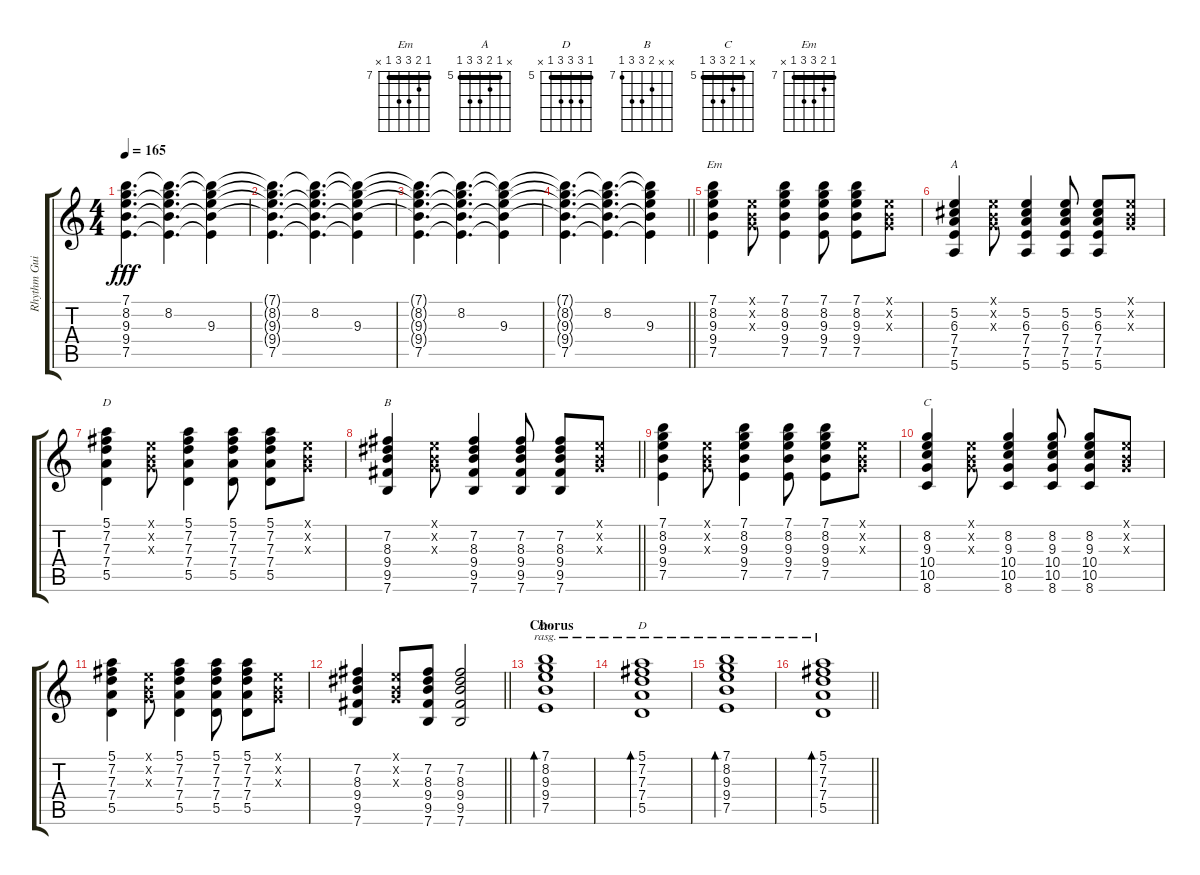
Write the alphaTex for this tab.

\track ("Rhythm Guitar" "Rhythm Gui") {instrument overdrivenguitar}
\staff {score tabs}
\tuning (E4 B3 G3 D3 A2 E2) {hide}
\chord (" Em" 7 8 9 9 7 x) {firstfret 7 barre 7}
\chord ("A" x 5 6 7 7 5) {firstfret 5 barre 5}
\chord ("D" x 7 7 7 5 x) {firstfret 5 barre 7}
\chord ("B" x x 8 9 9 7) {firstfret 7}
\chord ("C" x 5 6 7 7 5) {firstfret 5 barre 5}
\chord ("Em" 7 8 9 9 7 x) {firstfret 7 barre 7}
\chord ("D" 5 7 7 7 5 x) {firstfret 5 barre 5}
\ts (4 4)
\tempo 165
\clef g2
\ks c
(7.1{t} 8.2{t} 9.3{t} 9.4{t} 7.5).4{d dy fff} (7.1{t} 8.2 9.3{t} 9.4{t} 7.5{t}).4{d} (7.1{t} 8.2{t} 9.3 9.4{t} 7.5{t}).4 |
(7.1{t} 8.2{t} 9.3{t} 9.4{t} 7.5).4{d} (7.1{t} 8.2 9.3{t} 9.4{t} 7.5{t}).4{d} (7.1{t} 8.2{t} 9.3 9.4{t} 7.5{t}).4 |
(7.1{t} 8.2{t} 9.3{t} 9.4{t} 7.5).4{d} (7.1{t} 8.2 9.3{t} 9.4{t} 7.5{t}).4{d} (7.1{t} 8.2{t} 9.3 9.4{t} 7.5{t}).4 |
\barLineRight lightlight
(7.1{t} 8.2{t} 9.3{t} 9.4{t} 7.5).4{d} (7.1{t} 8.2 9.3{t} 9.4{t} 7.5{t}).4{d} (7.1{t} 8.2{t} 9.3 9.4{t} 7.5{t}).4 |
(7.1 8.2 9.3 9.4 7.5).4{ch " Em"} (0.1{x} 0.2{x} 0.3{x}).8 (7.1 8.2 9.3 9.4 7.5).4 (7.1 8.2 9.3 9.4 7.5).8 (7.1 8.2 9.3 9.4 7.5).8 (0.1{x} 0.2{x} 0.3{x}).8 |
(5.2 6.3 7.4 7.5 5.6).4{ch "A"} (0.1{x} 0.2{x} 0.3{x}).8 (5.2 6.3 7.4 7.5 5.6).4 (5.2 6.3 7.4 7.5 5.6).8 (5.2 6.3 7.4 7.5 5.6).8 (0.1{x} 0.2{x} 0.3{x}).8 |
(5.1 7.2 7.3 7.4 5.5).4{ch "D"} (0.1{x} 0.2{x} 0.3{x}).8 (5.1 7.2 7.3 7.4 5.5).4 (5.1 7.2 7.3 7.4 5.5).8 (5.1 7.2 7.3 7.4 5.5).8 (0.1{x} 0.2{x} 0.3{x}).8 |
\barLineRight lightlight
(7.2 8.3 9.4 9.5 7.6).4{ch "B"} (0.1{x} 0.2{x} 0.3{x}).8 (7.2 8.3 9.4 9.5 7.6).4 (7.2 8.3 9.4 9.5 7.6).8 (7.2 8.3 9.4 9.5 7.6).8 (0.1{x} 0.2{x} 0.3{x}).8 |
(7.1 8.2 9.3 9.4 7.5).4 (0.1{x} 0.2{x} 0.3{x}).8 (7.1 8.2 9.3 9.4 7.5).4 (7.1 8.2 9.3 9.4 7.5).8 (7.1 8.2 9.3 9.4 7.5).8 (0.1{x} 0.2{x} 0.3{x}).8 |
(8.2 9.3 10.4 10.5 8.6).4{ch "C"} (0.1{x} 0.2{x} 0.3{x}).8 (8.2 9.3 10.4 10.5 8.6).4 (8.2 9.3 10.4 10.5 8.6).8 (8.2 9.3 10.4 10.5 8.6).8 (0.1{x} 0.2{x} 0.3{x}).8 |
(5.1 7.2 7.3 7.4 5.5).4 (0.1{x} 0.2{x} 0.3{x}).8 (5.1 7.2 7.3 7.4 5.5).4 (5.1 7.2 7.3 7.4 5.5).8 (5.1 7.2 7.3 7.4 5.5).8 (0.1{x} 0.2{x} 0.3{x}).8 |
\barLineRight lightlight
(7.2 8.3 9.4 9.5 7.6).4 (0.1{x} 0.2{x} 0.3{x}).8 (7.2 8.3 9.4 9.5 7.6).8 (7.2 8.3 9.4 9.5 7.6).2 |
\section ("" "Chorus")
(7.1 8.2 9.3 9.4 7.5).1{bd 240 ch "Em" rasg ii} |
(5.1 7.2 7.3 7.4 5.5).1{bd 240 ch "D" rasg ii} |
(7.1 8.2 9.3 9.4 7.5).1{bd 240 rasg ii} |
\barLineRight lightlight
(5.1 7.2 7.3 7.4 5.5).1{bd 240 rasg ii}
